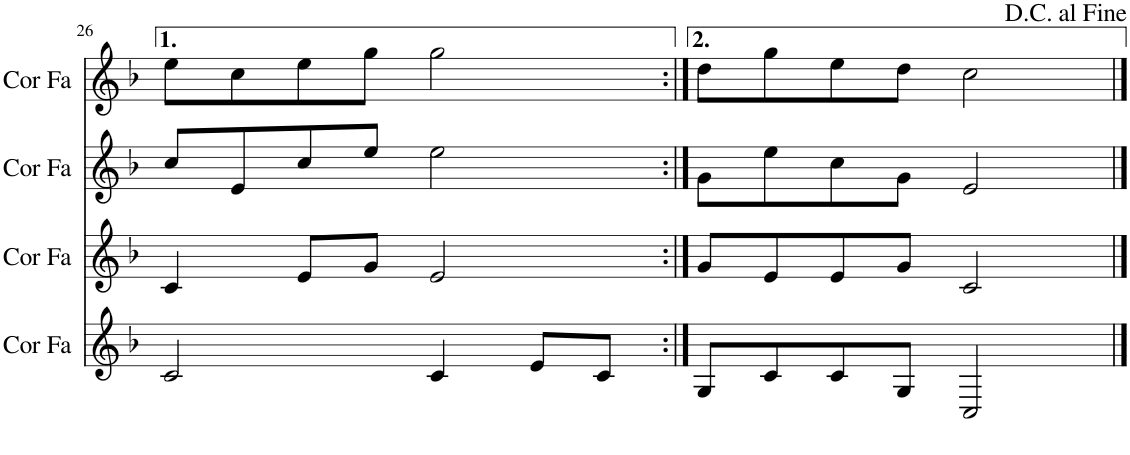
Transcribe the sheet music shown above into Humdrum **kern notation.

**kern	**kern	**kern	**kern
*part4	*part3	*part2	*part1
*staff4	*staff3	*staff2	*staff1
*I"Cor en Fa	*I"Cor en Fa	*I"Cor en Fa	*I"Cor en Fa
*I'Cor Fa	*I'Cor Fa	*I'Cor Fa	*I'Cor Fa
!!LO:PB:g=z
*clefG2	*clefG2	*clefG2	*clefG2
*Trd4c7	*Trd4c7	*Trd4c7	*Trd4c7
*k[b-]	*k[b-]	*k[b-]	*k[b-]
*M4/4	*M4/4	*M4/4	*M4/4
=26	=26	=26	=26
2c/	4c/	8cc/L	8ee\L
.	.	8e/	8cc\
.	8e/L	8cc/	8ee\
.	8g/J	8ee/J	8gg\J
4c/	2e/	2ee\	2gg\
8e/L	.	.	.
8c/J	.	.	.
=27:|!	=27:|!	=27:|!	=27:|!
8G/L	8g/L	8g\L	8dd\L
8c/	8e/	8ee\	8gg\
8c/	8e/	8cc\	8ee\
8G/J	8g/J	8g\J	8dd\J
2C/	2c/	2e/	2cc\
==	==	==	==
*-	*-	*-	*-
